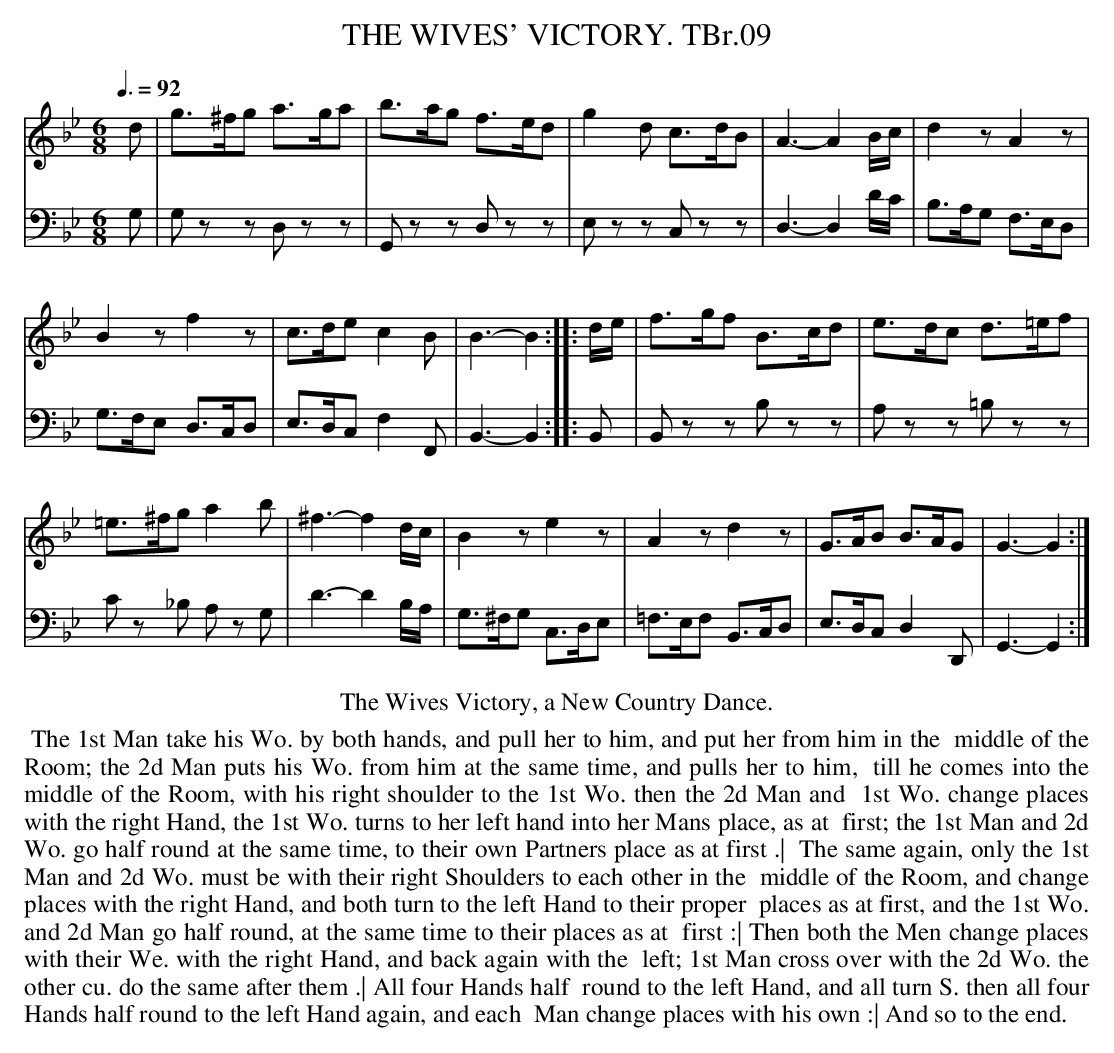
X:1
T:WIVES' VICTORY. TBr.09, THE
M: 6/8
L: 1/8
Q: 3/8=92
K:Gm
V: 1
[|] d |g>^fg a>ga | b>ag f>ed |\\
g2d c>dB | A3- A2 B/c/ |d2z A2z |
B2z f2z |c>de c2B | B3- B2 :|\\
|: d/e/ |f>gf B>cd | e>dc d>=ef |
=e>^fg a2b | ^f3- f2d/c/ |\\
B2z e2z | A2z d2z |\\
G>AB B>AG | G3- G2 :|
V: 2 clef=bass
G, |G,zz D,zz | G,,zz D,zz | E,zz C,zz |
D,3- D,2D/2C/2 | B,>A,G, F,>E,D, | G,>F,E, D,>C,D, | E,>D,C, F,2F,, |
B,,3- B,,2 :|
|: B,, |B,,zz B,zz | A,zz =B,zz | Cz _B, A,z G, |
D3- D2B,/2A,/2 | G,>^F,G, C,>D,E, | =F,>E,F, B,,>C,D, | E,>D,C, D,2D,, | G,,3- G,,2 :|
